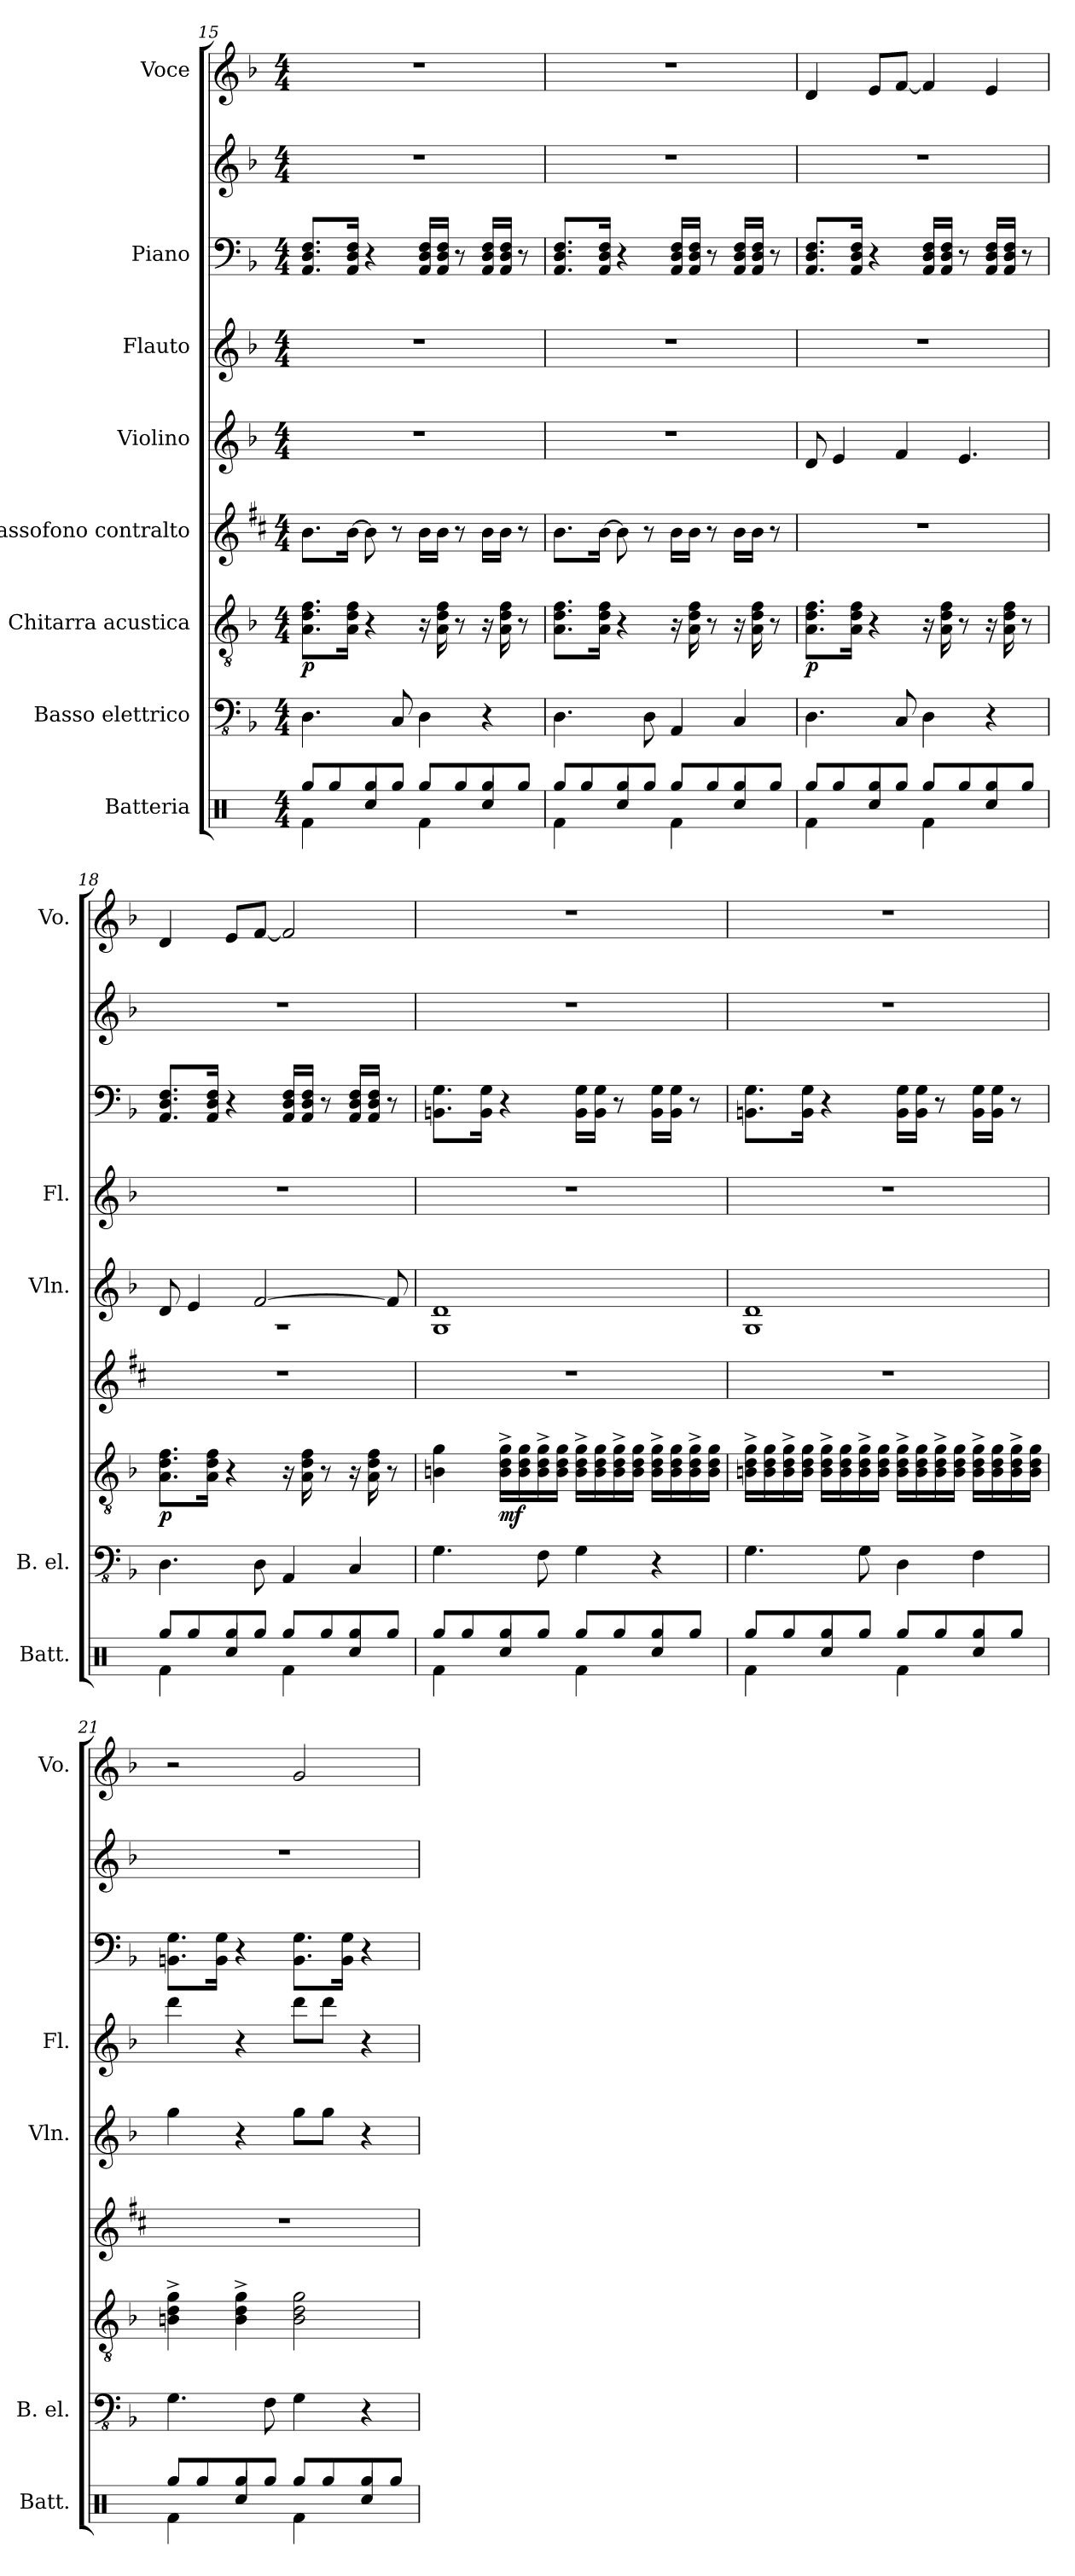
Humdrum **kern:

**kern	**kern	**kern	**dynam	**kern	**kern	**kern	**kern	**kern	**kern
*part8	*part7	*part6	*part6	*part5	*part4	*part3	*part2	*part2	*part1
*staff9	*staff8	*staff7	*staff7	*staff6	*staff5	*staff4	*staff3	*staff2	*staff1
*I"Batteria	*I"Basso elettrico	*I"Chitarra acustica	*	*I"Sassofono contralto	*I"Violino	*I"Flauto	*I"Piano	*	*I"Voce
*I'Batt.	*I'B. el.	*	*	*	*I'Vln.	*I'Fl.	*	*	*I'Vo.
!!LO:PB:g=z
*clefX	*clefFv4	*clefGv2	*	*clefG2	*clefG2	*clefG2	*clefF4	*clefG2	*clefG2
*	*	*	*	*ITrd5c9	*	*	*	*	*
*k[]	*k[b-]	*k[b-]	*	*k[b-]	*k[b-]	*k[b-]	*k[b-]	*k[b-]	*k[b-]
*M4/4	*M4/4	*M4/4	*	*M4/4	*M4/4	*M4/4	*M4/4	*M4/4	*M4/4
=15	=15	=15	=15	=15	=15	=15	=15	=15	=15
*^	*	*	*	*	*	*	*	*	*
!	!	!	!	!LO:DY:b	!	!	!	!	!	!
8Rgg/L	4Rf\	4.DD\	8.A\ 8.d\ 8.f\L	p	8.d\L	1r	1r	8.AA/ 8.D/ 8.F/L	1r	1r
8Rgg/	.	.	.	.	.	.	.	.	.	.
.	.	.	16A\ 16d\ 16f\Jk	.	[16d\Jk	.	.	16AA/ 16D/ 16F/Jk	.	.
8Rgg/	4Rcc/	.	4r	.	8d\]	.	.	4r	.	.
8Rgg/J	.	8CC/	.	.	8r	.	.	.	.	.
8Rgg/L	4Rf\	4DD\	16r	.	16d\LL	.	.	16AA/ 16D/ 16F/LL	.	.
.	.	.	16A\ 16d\ 16f\	.	16d\JJ	.	.	16AA/ 16D/ 16F/JJ	.	.
8Rgg/	.	.	8r	.	8r	.	.	8r	.	.
8Rgg/	4Rcc/	4r	16r	.	16d\LL	.	.	16AA/ 16D/ 16F/LL	.	.
.	.	.	16A\ 16d\ 16f\	.	16d\JJ	.	.	16AA/ 16D/ 16F/JJ	.	.
8Rgg/J	.	.	8r	.	8r	.	.	8r	.	.
=16	=16	=16	=16	=16	=16	=16	=16	=16	=16	=16
8Rgg/L	4Rf\	4.DD\	8.A\ 8.d\ 8.f\L	.	8.d\L	1r	1r	8.AA/ 8.D/ 8.F/L	1r	1r
8Rgg/	.	.	.	.	.	.	.	.	.	.
.	.	.	16A\ 16d\ 16f\Jk	.	[16d\Jk	.	.	16AA/ 16D/ 16F/Jk	.	.
8Rgg/	4Rcc/	.	4r	.	8d\]	.	.	4r	.	.
8Rgg/J	.	8DD\	.	.	8r	.	.	.	.	.
8Rgg/L	4Rf\	4AAA/	16r	.	16d\LL	.	.	16AA/ 16D/ 16F/LL	.	.
.	.	.	16A\ 16d\ 16f\	.	16d\JJ	.	.	16AA/ 16D/ 16F/JJ	.	.
8Rgg/	.	.	8r	.	8r	.	.	8r	.	.
8Rgg/	4Rcc/	4CC/	16r	.	16d\LL	.	.	16AA/ 16D/ 16F/LL	.	.
.	.	.	16A\ 16d\ 16f\	.	16d\JJ	.	.	16AA/ 16D/ 16F/JJ	.	.
8Rgg/J	.	.	8r	.	8r	.	.	8r	.	.
=17	=17	=17	=17	=17	=17	=17	=17	=17	=17	=17
!	!	!	!	!LO:DY:b	!	!	!	!	!	!
8Rgg/L	4Rf\	4.DD\	8.A\ 8.d\ 8.f\L	p	1r	8d/	1r	8.AA/ 8.D/ 8.F/L	1r	4d/
8Rgg/	.	.	.	.	.	4e/	.	.	.	.
.	.	.	16A\ 16d\ 16f\Jk	.	.	.	.	16AA/ 16D/ 16F/Jk	.	.
8Rgg/	4Rcc/	.	4r	.	.	.	.	4r	.	8e/L
8Rgg/J	.	8CC/	.	.	.	4f/	.	.	.	[8f/J
8Rgg/L	4Rf\	4DD\	16r	.	.	.	.	16AA/ 16D/ 16F/LL	.	4f/]
.	.	.	16A\ 16d\ 16f\	.	.	.	.	16AA/ 16D/ 16F/JJ	.	.
8Rgg/	.	.	8r	.	.	4.e/	.	8r	.	.
8Rgg/	4Rcc/	4r	16r	.	.	.	.	16AA/ 16D/ 16F/LL	.	4e/
.	.	.	16A\ 16d\ 16f\	.	.	.	.	16AA/ 16D/ 16F/JJ	.	.
8Rgg/J	.	.	8r	.	.	.	.	8r	.	.
!!LO:PB:g=z
=18	=18	=18	=18	=18	=18	=18	=18	=18	=18	=18
*	*	*	*	*	*	*^	*	*	*	*
!	!	!	!	!LO:DY:b	!	!	!	!	!	!	!
8Rgg/L	4Rf\	4.DD\	8.A\ 8.d\ 8.f\L	p	1r	8d/	1r	1r	8.AA/ 8.D/ 8.F/L	1r	4d/
8Rgg/	.	.	.	.	.	4e/	.	.	.	.	.
.	.	.	16A\ 16d\ 16f\Jk	.	.	.	.	.	16AA/ 16D/ 16F/Jk	.	.
8Rgg/	4Rcc/	.	4r	.	.	.	.	.	4r	.	8e/L
8Rgg/J	.	8DD\	.	.	.	[2f/	.	.	.	.	[8f/J
8Rgg/L	4Rf\	4AAA/	16r	.	.	.	.	.	16AA/ 16D/ 16F/LL	.	2f/]
.	.	.	16A\ 16d\ 16f\	.	.	.	.	.	16AA/ 16D/ 16F/JJ	.	.
8Rgg/	.	.	8r	.	.	.	.	.	8r	.	.
8Rgg/	4Rcc/	4CC/	16r	.	.	.	.	.	16AA/ 16D/ 16F/LL	.	.
.	.	.	16A\ 16d\ 16f\	.	.	.	.	.	16AA/ 16D/ 16F/JJ	.	.
8Rgg/J	.	.	8r	.	.	8f/]	.	.	8r	.	.
*	*	*	*	*	*	*v	*v	*	*	*	*
=19	=19	=19	=19	=19	=19	=19	=19	=19	=19	=19
8Rgg/L	4Rf\	4.GG\	4Bn\ 4g\	.	1r	1G 1d	1r	8.BBn\ 8.G\L	1r	1r
8Rgg/	.	.	.	.	.	.	.	.	.	.
.	.	.	.	.	.	.	.	16BB\ 16G\Jk	.	.
!	!	!	!	!LO:DY:b	!	!	!	!	!	!
8Rgg/	4Rcc/	.	16B\^ 16d\^ 16g\^LL	mf	.	.	.	4r	.	.
.	.	.	16B\ 16d\ 16g\	.	.	.	.	.	.	.
8Rgg/J	.	8FF\	16B\^ 16d\^ 16g\^	.	.	.	.	.	.	.
.	.	.	16B\ 16d\ 16g\JJ	.	.	.	.	.	.	.
8Rgg/L	4Rf\	4GG\	16B\^ 16d\^ 16g\^LL	.	.	.	.	16BB\ 16G\LL	.	.
.	.	.	16B\ 16d\ 16g\	.	.	.	.	16BB\ 16G\JJ	.	.
8Rgg/	.	.	16B\^ 16d\^ 16g\^	.	.	.	.	8r	.	.
.	.	.	16B\ 16d\ 16g\JJ	.	.	.	.	.	.	.
8Rgg/	4Rcc/	4r	16B\^ 16d\^ 16g\^LL	.	.	.	.	16BB\ 16G\LL	.	.
.	.	.	16B\ 16d\ 16g\	.	.	.	.	16BB\ 16G\JJ	.	.
8Rgg/J	.	.	16B\^ 16d\^ 16g\^	.	.	.	.	8r	.	.
.	.	.	16B\ 16d\ 16g\JJ	.	.	.	.	.	.	.
=20	=20	=20	=20	=20	=20	=20	=20	=20	=20	=20
8Rgg/L	4Rf\	4.GG\	16Bn\^ 16d\^ 16g\^LL	.	1r	1G 1d	1r	8.BBn\ 8.G\L	1r	1r
.	.	.	16B\ 16d\ 16g\	.	.	.	.	.	.	.
8Rgg/	.	.	16B\^ 16d\^ 16g\^	.	.	.	.	.	.	.
.	.	.	16B\ 16d\ 16g\JJ	.	.	.	.	16BB\ 16G\Jk	.	.
8Rgg/	4Rcc/	.	16B\^ 16d\^ 16g\^LL	.	.	.	.	4r	.	.
.	.	.	16B\ 16d\ 16g\	.	.	.	.	.	.	.
8Rgg/J	.	8GG\	16B\^ 16d\^ 16g\^	.	.	.	.	.	.	.
.	.	.	16B\ 16d\ 16g\JJ	.	.	.	.	.	.	.
8Rgg/L	4Rf\	4DD\	16B\^ 16d\^ 16g\^LL	.	.	.	.	16BB\ 16G\LL	.	.
.	.	.	16B\ 16d\ 16g\	.	.	.	.	16BB\ 16G\JJ	.	.
8Rgg/	.	.	16B\^ 16d\^ 16g\^	.	.	.	.	8r	.	.
.	.	.	16B\ 16d\ 16g\JJ	.	.	.	.	.	.	.
8Rgg/	4Rcc/	4FF\	16B\^ 16d\^ 16g\^LL	.	.	.	.	16BB\ 16G\LL	.	.
.	.	.	16B\ 16d\ 16g\	.	.	.	.	16BB\ 16G\JJ	.	.
8Rgg/J	.	.	16B\^ 16d\^ 16g\^	.	.	.	.	8r	.	.
.	.	.	16B\ 16d\ 16g\JJ	.	.	.	.	.	.	.
!!LO:PB:g=z
=21	=21	=21	=21	=21	=21	=21	=21	=21	=21	=21
8Rgg/L	4Rf\	4.GG\	4Bn\^ 4d\^ 4g\^	.	1r	4gg\	4ddd\	8.BBn\ 8.G\L	1r	2r
8Rgg/	.	.	.	.	.	.	.	.	.	.
.	.	.	.	.	.	.	.	16BB\ 16G\Jk	.	.
8Rgg/	4Rcc/	.	4B\^ 4d\^ 4g\^	.	.	4r	4r	4r	.	.
8Rgg/J	.	8FF\	.	.	.	.	.	.	.	.
8Rgg/L	4Rf\	4GG\	2B\ 2d\ 2g\	.	.	8gg\L	8ddd\L	8.BB\ 8.G\L	.	2g/
8Rgg/	.	.	.	.	.	8gg\J	8ddd\J	.	.	.
.	.	.	.	.	.	.	.	16BB\ 16G\Jk	.	.
8Rgg/	4Rcc/	4r	.	.	.	4r	4r	4r	.	.
8Rgg/J	.	.	.	.	.	.	.	.	.	.
*v	*v	*	*	*	*	*	*	*	*	*
=	=	=	=	=	=	=	=	=	=
*-	*-	*-	*-	*-	*-	*-	*-	*-	*-
